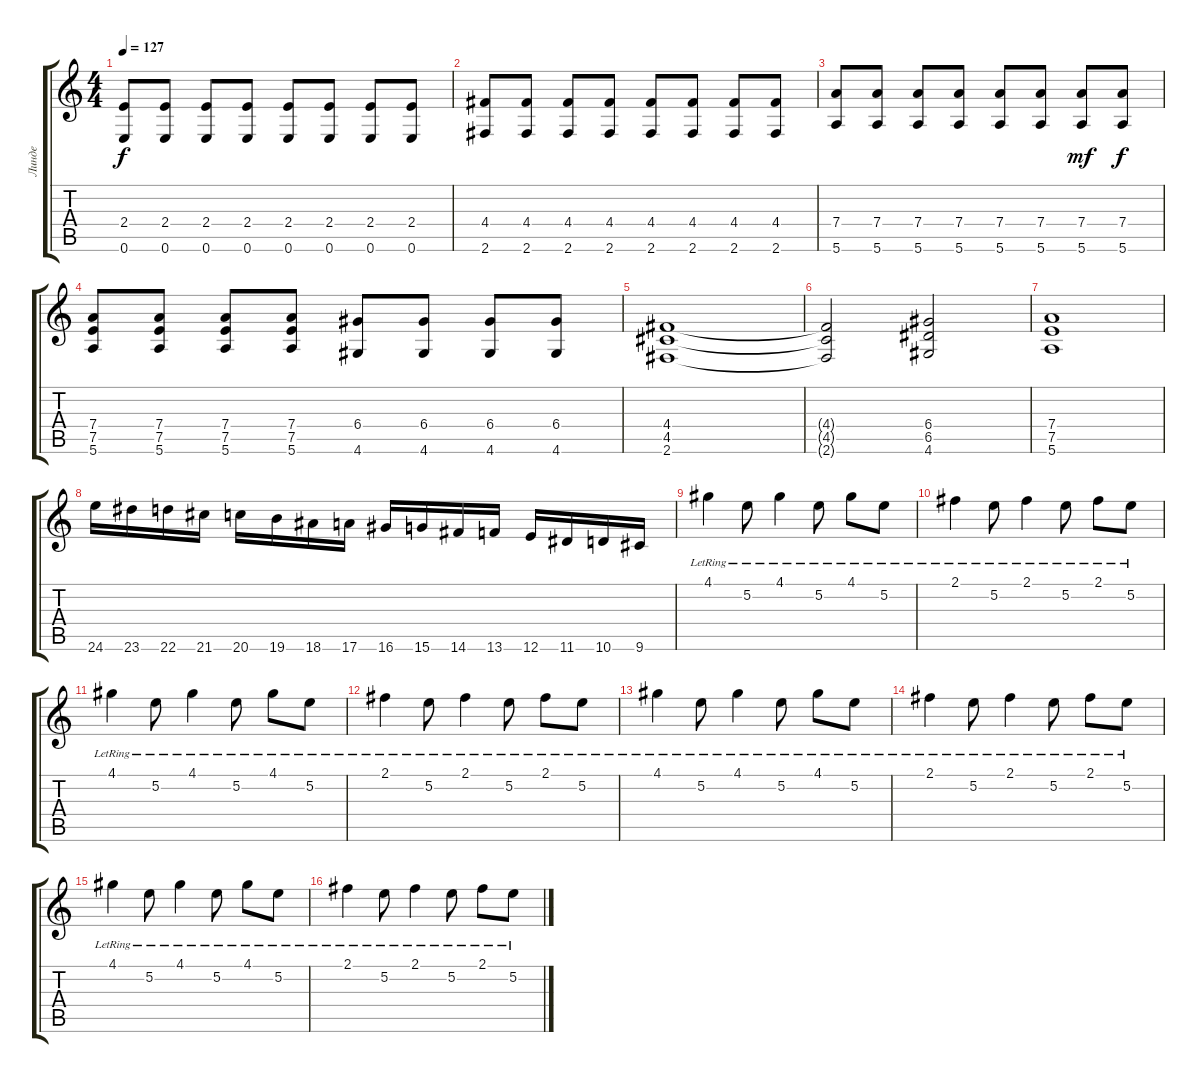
\track ("Линде" "Линде") {instrument distortionguitar}
\staff {score tabs}
\tuning (E4 B3 G3 D3 A2 E2) {hide}
\ts (4 4)
\tempo 127
\clef g2
\ks c
(2.4 0.6).8{dy f} (2.4 0.6).8 (2.4 0.6).8 (2.4 0.6).8 (2.4 0.6).8 (2.4 0.6).8 (2.4 0.6).8 (2.4 0.6).8 |
(4.4 2.6).8 (4.4 2.6).8 (4.4 2.6).8 (4.4 2.6).8 (4.4 2.6).8 (4.4 2.6).8 (4.4 2.6).8 (4.4 2.6).8 |
(7.4 5.6).8 (7.4 5.6).8 (7.4 5.6).8 (7.4 5.6).8 (7.4 5.6).8 (7.4 5.6).8 (7.4 5.6).8{dy mf} (7.4 5.6).8{dy f} |
(7.4 7.5 5.6).8 (7.4 7.5 5.6).8 (7.4 7.5 5.6).8 (7.4 7.5 5.6).8 (6.4 4.6).8 (6.4 4.6).8 (6.4 4.6).8 (6.4 4.6).8 |
(4.4 4.5 2.6).1 |
(4.4{t} 4.5{t} 2.6{t}).2 (6.4 6.5 4.6).2 |
(7.4 7.5 5.6).1 |
24.6.16{instrument guitarfretnoise} 23.6.16 22.6.16 21.6.16 20.6.16 19.6.16 18.6.16 17.6.16 16.6.16 15.6.16 14.6.16 13.6.16 12.6.16 11.6.16 10.6.16 9.6.16 |
4.1{lr}.4{instrument distortionguitar} 5.2{lr}.8 4.1{lr}.4 5.2{lr}.8 4.1{lr}.8 5.2{lr}.8 |
2.1{lr}.4 5.2{lr}.8 2.1{lr}.4 5.2{lr}.8 2.1{lr}.8 5.2{lr}.8 |
4.1{lr}.4 5.2{lr}.8 4.1{lr}.4 5.2{lr}.8 4.1{lr}.8 5.2{lr}.8 |
2.1{lr}.4 5.2{lr}.8 2.1{lr}.4 5.2{lr}.8 2.1{lr}.8 5.2{lr}.8 |
4.1{lr}.4 5.2{lr}.8 4.1{lr}.4 5.2{lr}.8 4.1{lr}.8 5.2{lr}.8 |
2.1{lr}.4 5.2{lr}.8 2.1{lr}.4 5.2{lr}.8 2.1{lr}.8 5.2{lr}.8 |
4.1{lr}.4 5.2{lr}.8 4.1{lr}.4 5.2{lr}.8 4.1{lr}.8 5.2{lr}.8 |
2.1{lr}.4 5.2{lr}.8 2.1{lr}.4 5.2{lr}.8 2.1{lr}.8 5.2{lr}.8
